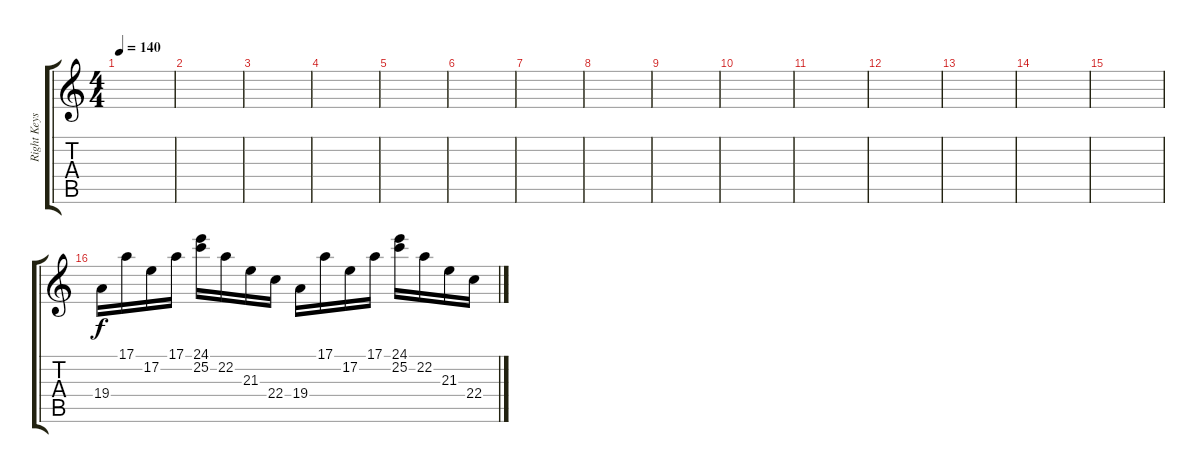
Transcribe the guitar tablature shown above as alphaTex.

\track ("Right Keys" "Right Keys") {instrument fx4atmosphere}
\staff {score tabs}
\tuning (E4 B3 G3 D3 A2 E2) {hide}
\ts (4 4)
\tempo 140
\clef g2
\ks c
|
|
|
|
|
|
|
|
|
|
|
|
|
|
|
19.4.16{volume 5 balance 1 instrument fx5brightness} 17.1.16 17.2.16 17.1.16 (24.1 25.2).16 22.2.16 21.3.16 22.4.16 19.4.16 17.1.16 17.2.16 17.1.16 (24.1 25.2).16 22.2.16 21.3.16 22.4.16
